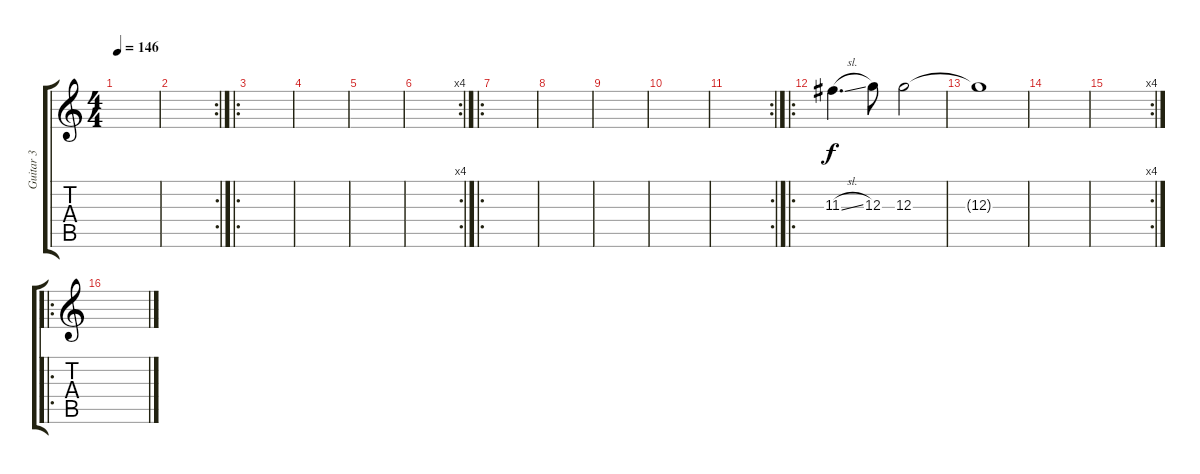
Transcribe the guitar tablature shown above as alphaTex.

\track ("Guitar 3" "Guitar 3") {instrument overdrivenguitar}
\staff {score tabs}
\tuning (E4 B3 G3 D3 A2 E2) {hide}
\ts (4 4)
\tempo 146
\clef g2
\ks c
|
\rc 2
|
\ro
|
|
|
\rc 4
|
\ro
|
|
|
|
\rc 2
|
\ro
11.3{sl}.4{d} 12.3.8 12.3.2 |
12.3{t}.1 |
|
\rc 4
|
\ro
